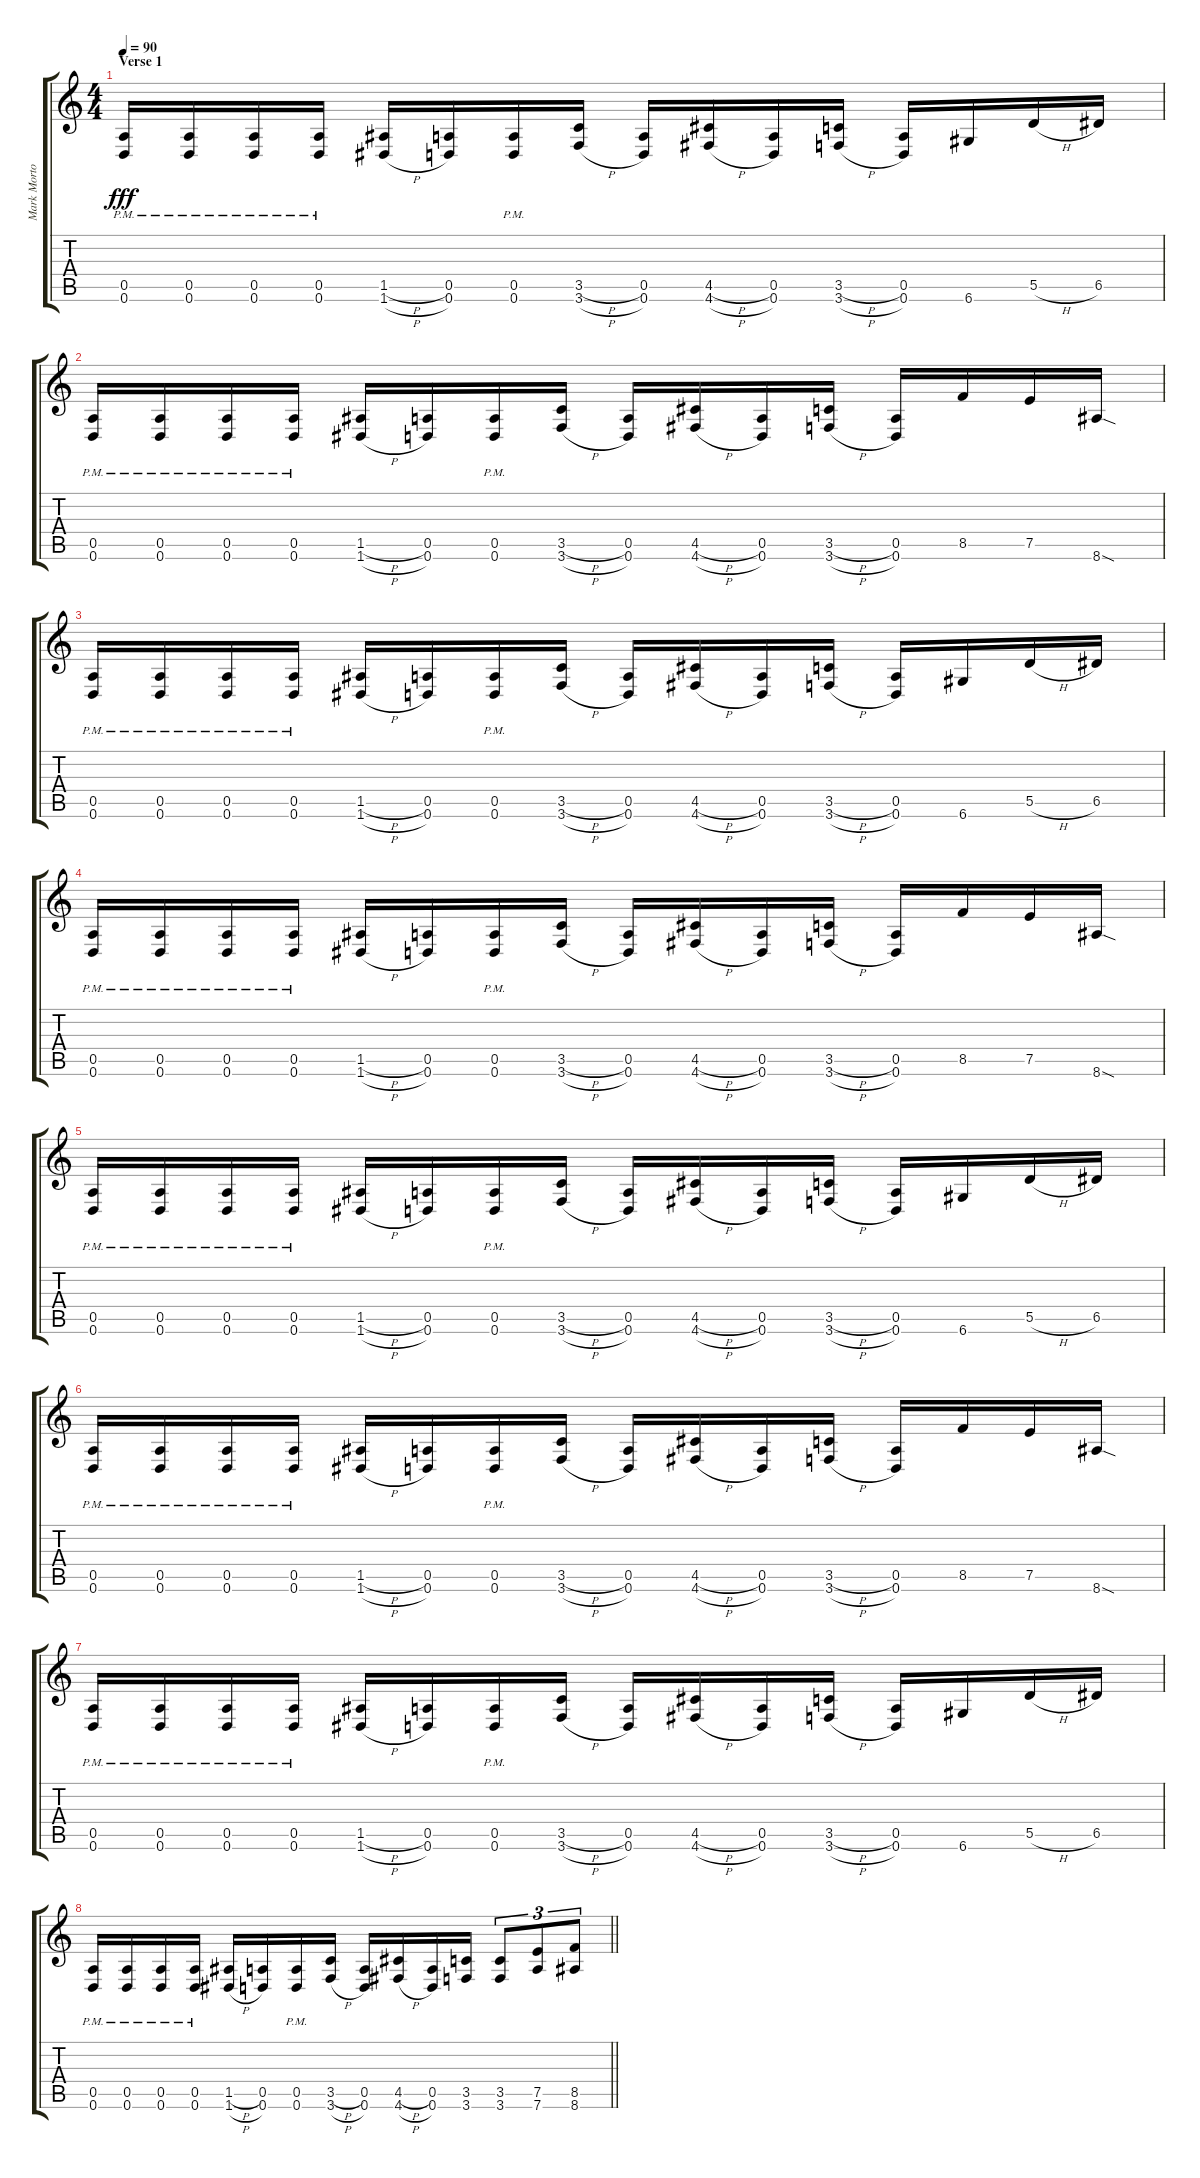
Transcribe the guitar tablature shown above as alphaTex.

\track ("Mark Morton" "Mark Morto") {instrument distortionguitar}
\staff {score tabs}
\tuning (E4 B3 G3 D3 A2 D2) {hide}
\ts (4 4)
\section ("" "Verse 1")
\tempo 90
\clef g2
\ks c
(0.5{pm} 0.6{pm}).16{dy fff} (0.5{pm} 0.6{pm}).16 (0.5{pm} 0.6{pm}).16 (0.5{pm} 0.6{pm}).16 (1.5{h} 1.6{h}).16 (0.5 0.6).16 (0.5{pm} 0.6{pm}).16 (3.5{h} 3.6{h}).16 (0.5 0.6).16 (4.5{h} 4.6{h}).16 (0.5 0.6).16 (3.5{h} 3.6{h}).16 (0.5 0.6).16 6.6.16 5.5{h}.16 6.5.16 |
(0.5{pm} 0.6{pm}).16 (0.5{pm} 0.6{pm}).16 (0.5{pm} 0.6{pm}).16 (0.5{pm} 0.6{pm}).16 (1.5{h} 1.6{h}).16 (0.5 0.6).16 (0.5{pm} 0.6{pm}).16 (3.5{h} 3.6{h}).16 (0.5 0.6).16 (4.5{h} 4.6{h}).16 (0.5 0.6).16 (3.5{h} 3.6{h}).16 (0.5 0.6).16 8.5.16 7.5.16 8.6{sod}.16 |
(0.5{pm} 0.6{pm}).16 (0.5{pm} 0.6{pm}).16 (0.5{pm} 0.6{pm}).16 (0.5{pm} 0.6{pm}).16 (1.5{h} 1.6{h}).16 (0.5 0.6).16 (0.5{pm} 0.6{pm}).16 (3.5{h} 3.6{h}).16 (0.5 0.6).16 (4.5{h} 4.6{h}).16 (0.5 0.6).16 (3.5{h} 3.6{h}).16 (0.5 0.6).16 6.6.16 5.5{h}.16 6.5.16 |
(0.5{pm} 0.6{pm}).16 (0.5{pm} 0.6{pm}).16 (0.5{pm} 0.6{pm}).16 (0.5{pm} 0.6{pm}).16 (1.5{h} 1.6{h}).16 (0.5 0.6).16 (0.5{pm} 0.6{pm}).16 (3.5{h} 3.6{h}).16 (0.5 0.6).16 (4.5{h} 4.6{h}).16 (0.5 0.6).16 (3.5{h} 3.6{h}).16 (0.5 0.6).16 8.5.16 7.5.16 8.6{sod}.16 |
(0.5{pm} 0.6{pm}).16 (0.5{pm} 0.6{pm}).16 (0.5{pm} 0.6{pm}).16 (0.5{pm} 0.6{pm}).16 (1.5{h} 1.6{h}).16 (0.5 0.6).16 (0.5{pm} 0.6{pm}).16 (3.5{h} 3.6{h}).16 (0.5 0.6).16 (4.5{h} 4.6{h}).16 (0.5 0.6).16 (3.5{h} 3.6{h}).16 (0.5 0.6).16 6.6.16 5.5{h}.16 6.5.16 |
(0.5{pm} 0.6{pm}).16 (0.5{pm} 0.6{pm}).16 (0.5{pm} 0.6{pm}).16 (0.5{pm} 0.6{pm}).16 (1.5{h} 1.6{h}).16 (0.5 0.6).16 (0.5{pm} 0.6{pm}).16 (3.5{h} 3.6{h}).16 (0.5 0.6).16 (4.5{h} 4.6{h}).16 (0.5 0.6).16 (3.5{h} 3.6{h}).16 (0.5 0.6).16 8.5.16 7.5.16 8.6{sod}.16 |
(0.5{pm} 0.6{pm}).16 (0.5{pm} 0.6{pm}).16 (0.5{pm} 0.6{pm}).16 (0.5{pm} 0.6{pm}).16 (1.5{h} 1.6{h}).16 (0.5 0.6).16 (0.5{pm} 0.6{pm}).16 (3.5{h} 3.6{h}).16 (0.5 0.6).16 (4.5{h} 4.6{h}).16 (0.5 0.6).16 (3.5{h} 3.6{h}).16 (0.5 0.6).16 6.6.16 5.5{h}.16 6.5.16 |
\barLineRight lightlight
(0.5{pm} 0.6{pm}).16 (0.5{pm} 0.6{pm}).16 (0.5{pm} 0.6{pm}).16 (0.5{pm} 0.6{pm}).16 (1.5{h} 1.6{h}).16 (0.5 0.6).16 (0.5{pm} 0.6{pm}).16 (3.5{h} 3.6{h}).16 (0.5 0.6).16 (4.5{h} 4.6{h}).16 (0.5 0.6).16 (3.5 3.6).16 (3.5 3.6).8{tu (3 2)} (7.5 7.6).8{tu (3 2)} (8.5 8.6).8{tu (3 2)}
